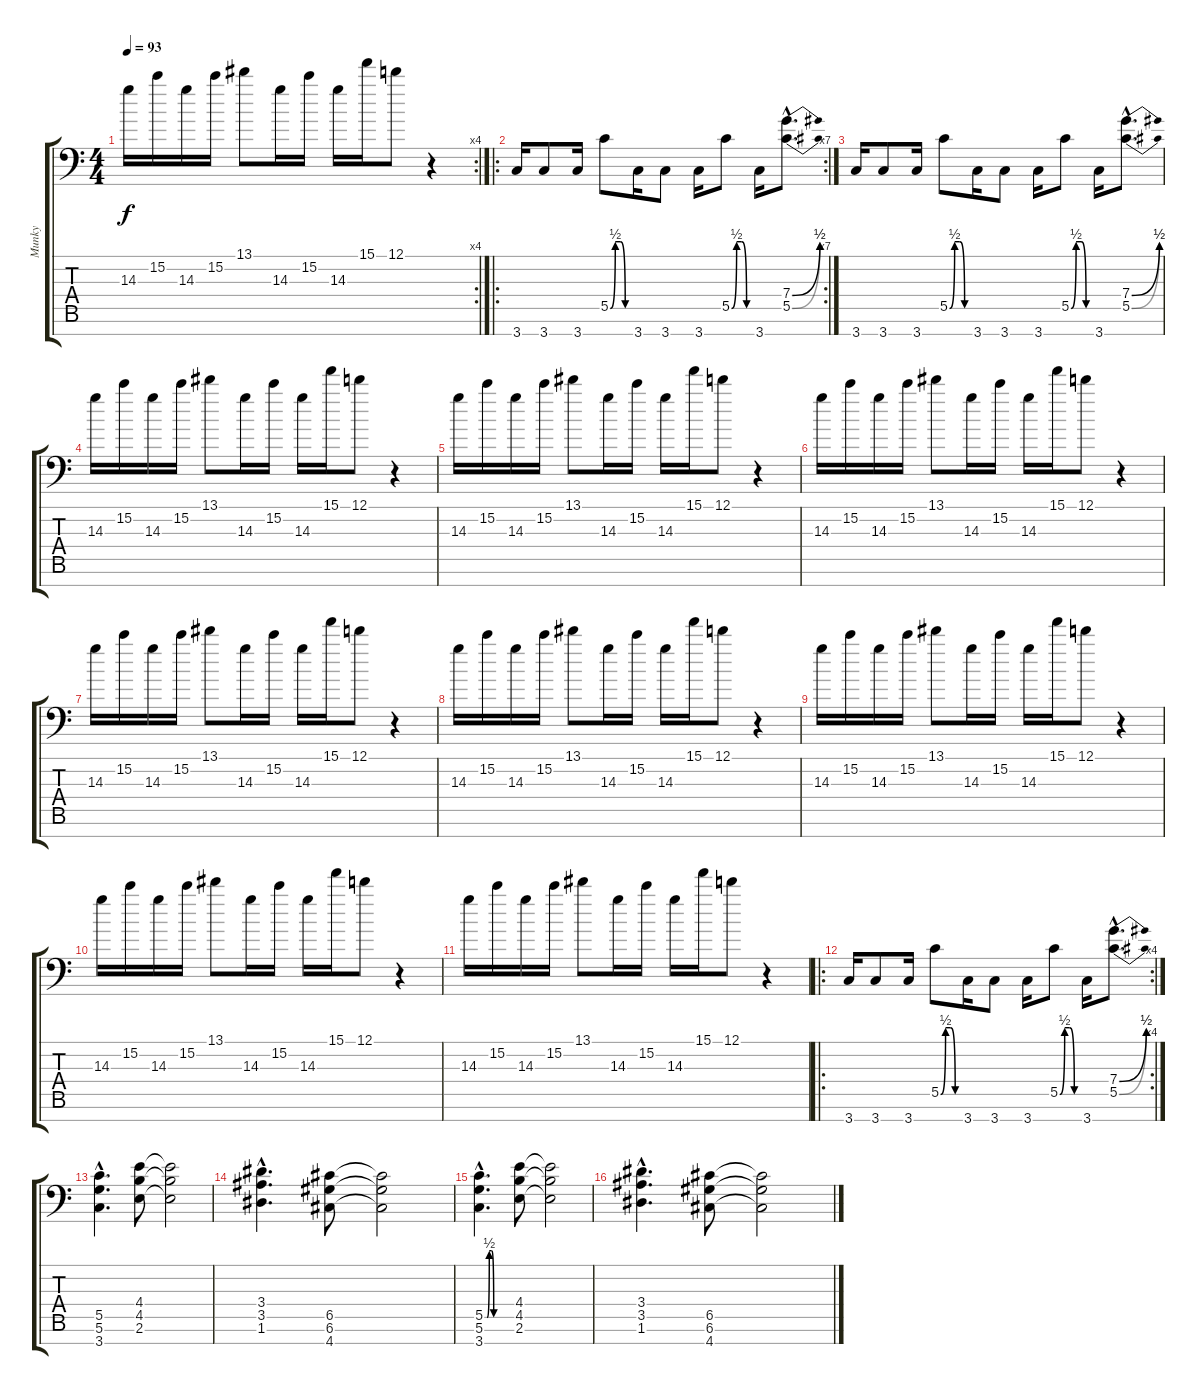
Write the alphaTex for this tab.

\track ("Munky" "Munky") {instrument distortionguitar}
\staff {score tabs}
\tuning (D4 A3 F3 C3 G2 D2 A1) {hide}
\rc 4
\ts (4 4)
\tempo 93
\clef f4
\ks c
14.3.16{dy f instrument distortionguitar} 15.2.16 14.3.16 15.2.16 13.1.8 14.3.16 15.2.16 14.3.16 15.1.16 12.1.8 r.4 |
\ro
\rc 7
3.7.16{volume 16} 3.7.8 3.7.16 5.5{be (custom 0 0 15 2 30 2 45 0 60 0)}.8 3.7.16 3.7.8 3.7.16 5.5{be (custom 0 0 15 2 30 2 45 0 60 0)}.8 3.7.16 (7.4{be (bend 0 0 60 2) hac} 5.5{be (bend 0 0 60 2) hac}).8{d} |
3.7.16 3.7.8 3.7.16 5.5{be (custom 0 0 15 2 30 2 45 0 60 0)}.8 3.7.16 3.7.8 3.7.16 5.5{be (custom 0 0 15 2 30 2 45 0 60 0)}.8 3.7.16 (7.4{be (bend 0 0 60 2) hac} 5.5{be (bend 0 0 60 2) hac}).8{d} |
14.3.16{volume 10} 15.2.16 14.3.16 15.2.16 13.1.8 14.3.16 15.2.16 14.3.16 15.1.16 12.1.8 r.4 |
14.3.16 15.2.16 14.3.16 15.2.16 13.1.8 14.3.16 15.2.16 14.3.16 15.1.16 12.1.8 r.4 |
14.3.16 15.2.16 14.3.16 15.2.16 13.1.8 14.3.16 15.2.16 14.3.16 15.1.16 12.1.8 r.4 |
14.3.16 15.2.16 14.3.16 15.2.16 13.1.8 14.3.16 15.2.16 14.3.16 15.1.16 12.1.8 r.4 |
14.3.16 15.2.16 14.3.16 15.2.16 13.1.8 14.3.16 15.2.16 14.3.16 15.1.16 12.1.8 r.4 |
14.3.16 15.2.16 14.3.16 15.2.16 13.1.8 14.3.16 15.2.16 14.3.16 15.1.16 12.1.8 r.4 |
14.3.16 15.2.16 14.3.16 15.2.16 13.1.8 14.3.16 15.2.16 14.3.16 15.1.16 12.1.8 r.4 |
14.3.16 15.2.16 14.3.16 15.2.16 13.1.8 14.3.16 15.2.16 14.3.16 15.1.16 12.1.8 r.4 |
\ro
\rc 4
3.7.16{volume 16} 3.7.8 3.7.16 5.5{be (custom 0 0 15 2 30 2 45 0 60 0)}.8 3.7.16 3.7.8 3.7.16 5.5{be (custom 0 0 15 2 30 2 45 0 60 0)}.8 3.7.16 (7.4{be (bend 0 0 60 2) hac} 5.5{be (bend 0 0 60 2) hac}).8{d} |
(5.5{hac} 5.6{hac} 3.7{hac}).4{d} (4.4 4.5 2.6).8 (4.4{t} 4.5{t} 2.6{t}).2 |
(3.4{hac} 3.5{hac} 1.6{hac}).4{d} (6.5 6.6 4.7).8 (6.5{t} 6.6{t} 4.7{t}).2 |
(5.5{be (custom 0 0 5 0 10 2 15 2 20 0 30 0 60 0) hac} 5.6{hac} 3.7{hac}).4{d} (4.4 4.5 2.6).8 (4.4{t} 4.5{t} 2.6{t}).2 |
(3.4{hac} 3.5{hac} 1.6{hac}).4{d} (6.5 6.6 4.7).8 (6.5{t} 6.6{t} 4.7{t}).2
